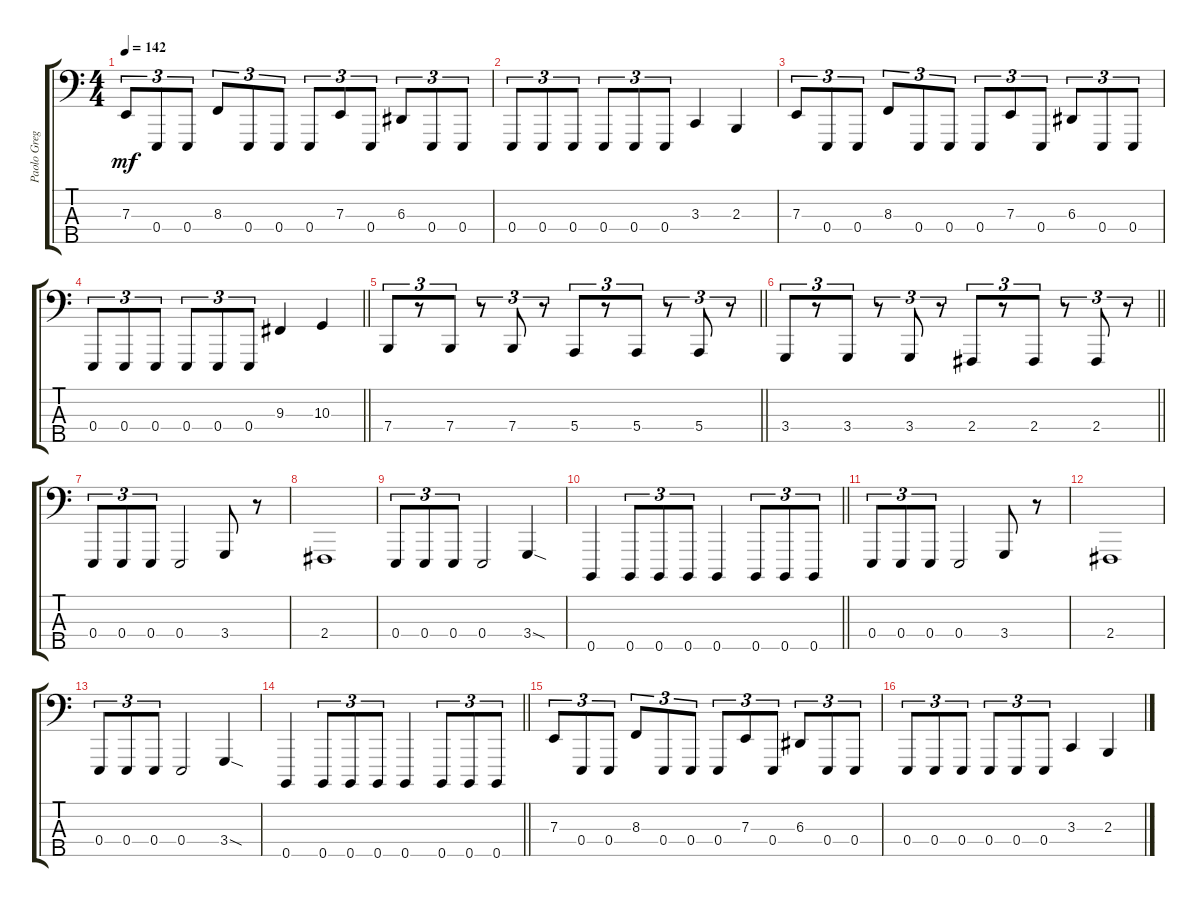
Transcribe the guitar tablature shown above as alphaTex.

\track ("Paolo Gregoletto" "Paolo Greg") {instrument clavinet}
\staff {score tabs}
\tuning (G2 D2 A1 E1 B0) {hide}
\ts (4 4)
\tempo 142
\clef f4
\ks c
7.3.8{tu (3 2) dy mf} 0.4.8{tu (3 2)} 0.4.8{tu (3 2)} 8.3.8{tu (3 2)} 0.4.8{tu (3 2)} 0.4.8{tu (3 2)} 0.4.8{tu (3 2)} 7.3.8{tu (3 2)} 0.4.8{tu (3 2)} 6.3.8{tu (3 2)} 0.4.8{tu (3 2)} 0.4.8{tu (3 2)} |
0.4.8{tu (3 2)} 0.4.8{tu (3 2)} 0.4.8{tu (3 2)} 0.4.8{tu (3 2)} 0.4.8{tu (3 2)} 0.4.8{tu (3 2)} 3.3.4 2.3.4 |
7.3.8{tu (3 2)} 0.4.8{tu (3 2)} 0.4.8{tu (3 2)} 8.3.8{tu (3 2)} 0.4.8{tu (3 2)} 0.4.8{tu (3 2)} 0.4.8{tu (3 2)} 7.3.8{tu (3 2)} 0.4.8{tu (3 2)} 6.3.8{tu (3 2)} 0.4.8{tu (3 2)} 0.4.8{tu (3 2)} |
\barLineRight lightlight
0.4.8{tu (3 2)} 0.4.8{tu (3 2)} 0.4.8{tu (3 2)} 0.4.8{tu (3 2)} 0.4.8{tu (3 2)} 0.4.8{tu (3 2)} 9.3.4 10.3.4 |
\section ("" "")
\barLineRight lightlight
7.4.8{tu (3 2)} r.8{tu (3 2)} 7.4.8{tu (3 2)} r.8{tu (3 2)} 7.4.8{tu (3 2)} r.8{tu (3 2)} 5.4.8{tu (3 2)} r.8{tu (3 2)} 5.4.8{tu (3 2)} r.8{tu (3 2)} 5.4.8{tu (3 2)} r.8{tu (3 2)} |
\barLineRight lightlight
3.4.8{tu (3 2)} r.8{tu (3 2)} 3.4.8{tu (3 2)} r.8{tu (3 2)} 3.4.8{tu (3 2)} r.8{tu (3 2)} 2.4.8{tu (3 2)} r.8{tu (3 2)} 2.4.8{tu (3 2)} r.8{tu (3 2)} 2.4.8{tu (3 2)} r.8{tu (3 2)} |
\section ("" "")
0.4.8{tu (3 2)} 0.4.8{tu (3 2)} 0.4.8{tu (3 2)} 0.4.2 3.4.8 r.8 |
2.4.1 |
0.4.8{tu (3 2)} 0.4.8{tu (3 2)} 0.4.8{tu (3 2)} 0.4.2 3.4{sod}.4 |
\barLineRight lightlight
0.5.4 0.5.8{tu (3 2)} 0.5.8{tu (3 2)} 0.5.8{tu (3 2)} 0.5.4 0.5.8{tu (3 2)} 0.5.8{tu (3 2)} 0.5.8{tu (3 2)} |
0.4.8{tu (3 2)} 0.4.8{tu (3 2)} 0.4.8{tu (3 2)} 0.4.2 3.4.8 r.8 |
2.4.1 |
0.4.8{tu (3 2)} 0.4.8{tu (3 2)} 0.4.8{tu (3 2)} 0.4.2 3.4{sod}.4 |
\barLineRight lightlight
0.5.4 0.5.8{tu (3 2)} 0.5.8{tu (3 2)} 0.5.8{tu (3 2)} 0.5.4 0.5.8{tu (3 2)} 0.5.8{tu (3 2)} 0.5.8{tu (3 2)} |
\section ("" "")
7.3.8{tu (3 2)} 0.4.8{tu (3 2)} 0.4.8{tu (3 2)} 8.3.8{tu (3 2)} 0.4.8{tu (3 2)} 0.4.8{tu (3 2)} 0.4.8{tu (3 2)} 7.3.8{tu (3 2)} 0.4.8{tu (3 2)} 6.3.8{tu (3 2)} 0.4.8{tu (3 2)} 0.4.8{tu (3 2)} |
0.4.8{tu (3 2)} 0.4.8{tu (3 2)} 0.4.8{tu (3 2)} 0.4.8{tu (3 2)} 0.4.8{tu (3 2)} 0.4.8{tu (3 2)} 3.3.4 2.3.4
